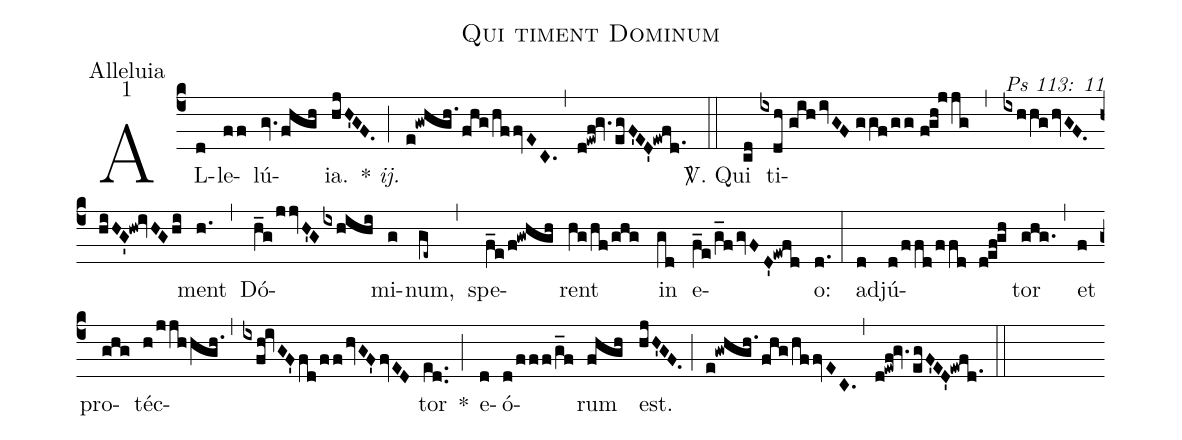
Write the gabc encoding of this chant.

name: Qui timent Dominum;
office-part: Alleluia;
mode: 1;
commentary: Ps 113: 11;
%%
(c4) AL(d)le(ff)lú(gv./fhgh)ia.(hjH'GF.) {*} <i>ij.</i>(;) (e!gwhgh./fhg/hffvE0C2.) (,) (d!ewf!gv./egF'ED'!ewfd.1) (::)
<sp>V/</sp>. Qui(cd) ti(ixdh//gih/ivGF//ggf/gg//f!gh!jjg,ixhhg/hvGF./hiHG'!hw!ivHG/hi)ment(h.) (,) Dó(h_g/jjvH'G/ixhihi)mi(g)num,(ge~) (,) spe(f_e/f!gwhgh)rent(hg/hf/ghg) in(gd) e(f_e/g_f/gvFD'!ewfd)o:(d.) (:)
ad(d)jú(d/ffd/ffd d!ef!gh)tor(ghg.) (,) et(f) pro(ghg)téc(h/jjhhgh.,ixfh!ivGF'/fd/ff/hvGF'/fvED)tor(ed..) *(;) e(d)ó(d/fff/g_f)rum(fhgh) est.(hjH'GF.) (;) (e!gwhgh./fhg/hffvE0C2.) (,) (d!ewf!gv./egF'ED'!ewfd.1) (::)
